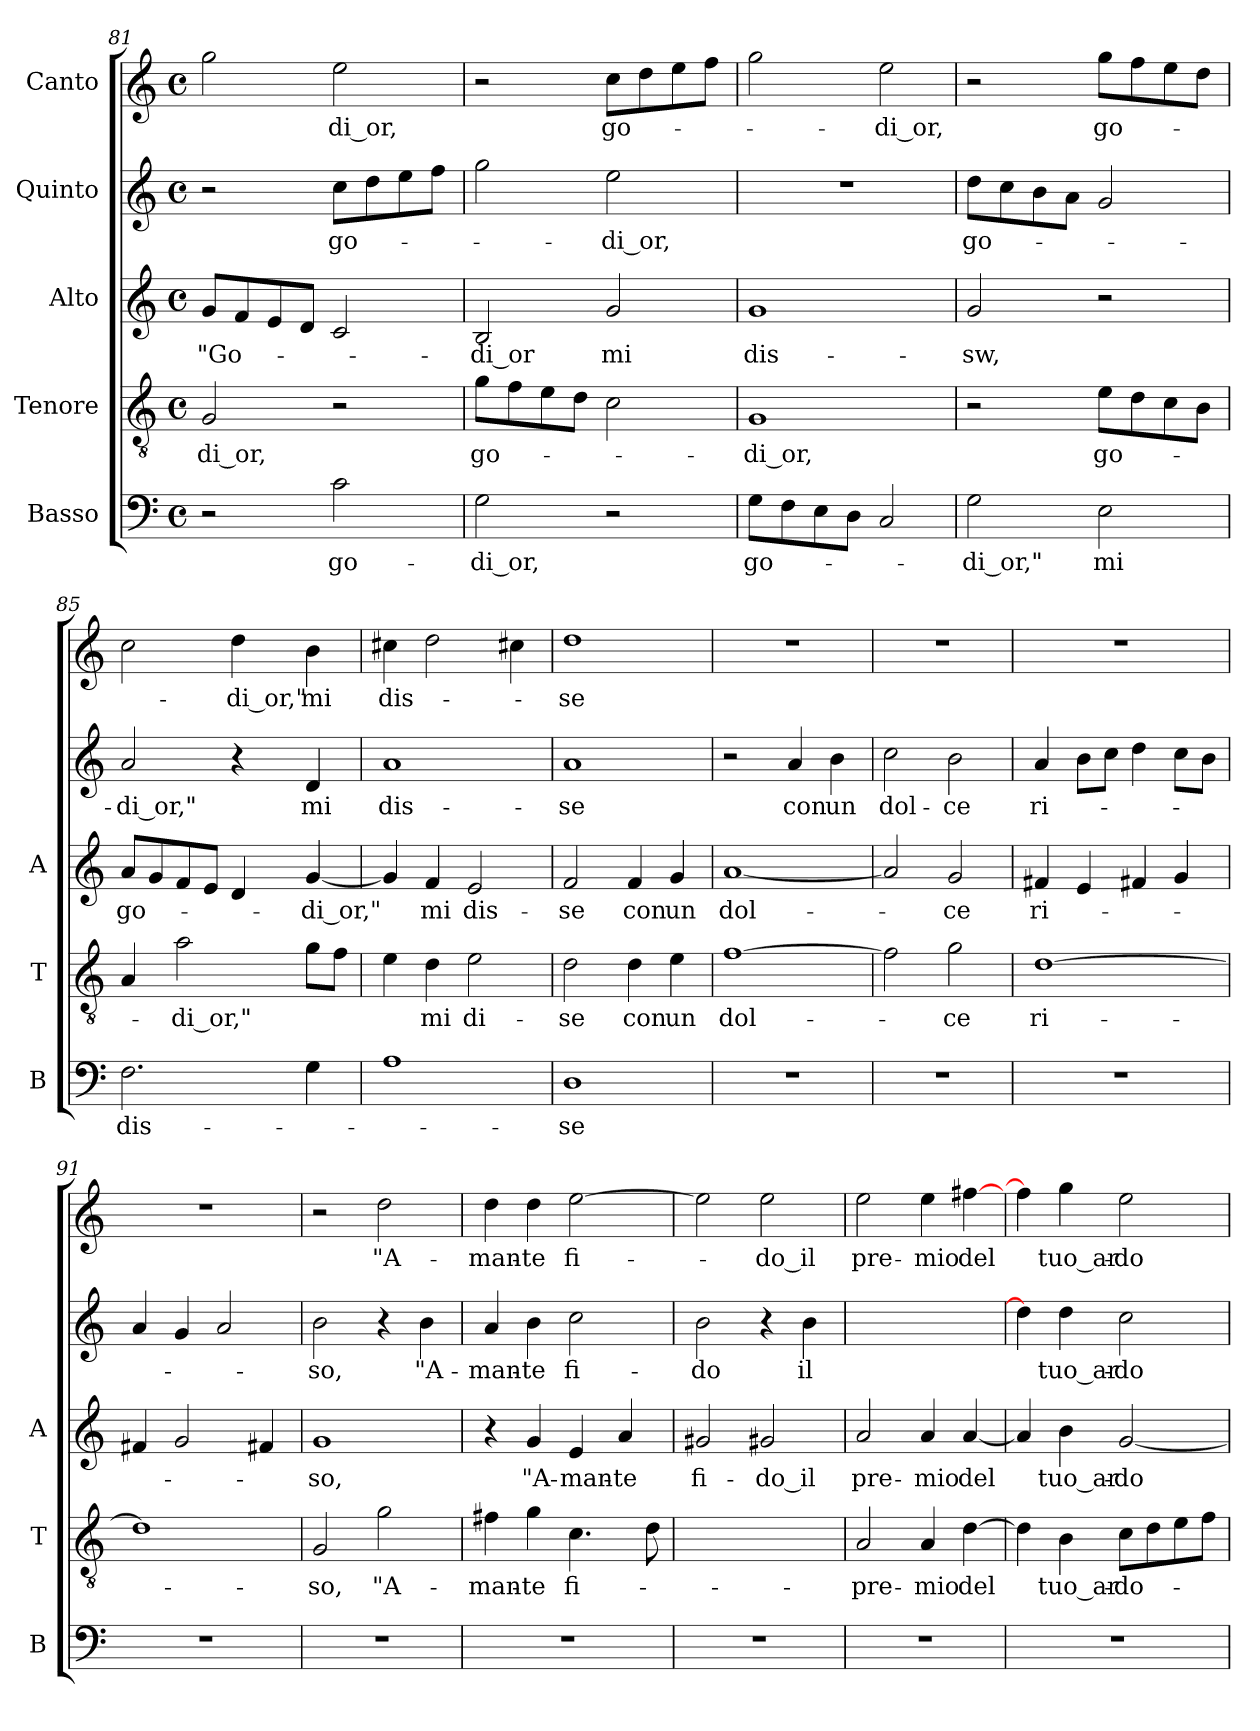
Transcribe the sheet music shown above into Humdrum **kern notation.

**kern	**text	**kern	**text	**kern	**text	**kern	**text	**kern	**text
*part5	*part5	*part4	*part4	*part3	*part3	*part2	*part2	*part1	*part1
*staff5	*staff5	*staff4	*staff4	*staff3	*staff3	*staff2	*staff2	*staff1	*staff1
*I"Basso	*	*I"Tenore	*	*I"Alto	*	*I"Quinto	*	*I"Canto	*
*I'B	*	*I'T	*	*I'A	*	*	*	*	*
*clefF4	*	*clefGv2	*	*clefG2	*	*clefG2	*	*clefG2	*
*k[]	*	*k[]	*	*k[]	*	*k[]	*	*k[]	*
*C:	*	*C:	*	*C:	*	*C:	*	*C:	*
*M4/4	*	*M4/4	*	*M4/4	*	*M4/4	*	*M4/4	*
*met(c)	*	*met(c)	*	*met(c)	*	*met(c)	*	*met(c)	*
=81	=81	=81	=81	=81	=81	=81	=81	=81	=81
2r	.	2G	-di_or,	8gL	"Go-	2r	.	2gg	.
.	.	.	.	8f	.	.	.	.	.
.	.	.	.	8e	.	.	.	.	.
.	.	.	.	8dJ	.	.	.	.	.
2c	go-	2r	.	2c	.	8ccL	go-	2ee	-di_or,
.	.	.	.	.	.	8dd	.	.	.
.	.	.	.	.	.	8ee	.	.	.
.	.	.	.	.	.	8ffJ	.	.	.
=82	=82	=82	=82	=82	=82	=82	=82	=82	=82
2G	-di_or,	8gL	go-	2B	-di_or	2gg	.	2r	.
.	.	8f	.	.	.	.	.	.	.
.	.	8e	.	.	.	.	.	.	.
.	.	8dJ	.	.	.	.	.	.	.
2r	.	2c	.	2g	-mi	2ee	-di_or,	8ccL	go-
.	.	.	.	.	.	.	.	8dd	.
.	.	.	.	.	.	.	.	8ee	.
.	.	.	.	.	.	.	.	8ffJ	.
=83	=83	=83	=83	=83	=83	=83	=83	=83	=83
8GL	go-	1G	-di_or,	1g	dis-	1r	.	2gg	.
8F	.	.	.	.	.	.	.	.	.
8E	.	.	.	.	.	.	.	.	.
8DJ	.	.	.	.	.	.	.	.	.
2C	.	.	.	.	.	.	.	2ee	-di_or,
=84	=84	=84	=84	=84	=84	=84	=84	=84	=84
2G	-di_or,"	2r	.	2g	-sw,	8ddL	go-	2r	.
.	.	.	.	.	.	8cc	.	.	.
.	.	.	.	.	.	8b	.	.	.
.	.	.	.	.	.	8aJ	.	.	.
2E	-mi	8eL	go-	2r	.	2g	.	8ggL	go-
.	.	8d	.	.	.	.	.	8ff	.
.	.	8c	.	.	.	.	.	8ee	.
.	.	8BJ	.	.	.	.	.	8ddJ	.
=85	=85	=85	=85	=85	=85	=85	=85	=85	=85
2.F	dis-	4A	.	8aL	go-	2a	-di_or,"	2cc	.
.	.	.	.	8g	.	.	.	.	.
.	.	2a	-di_or,"	8f	.	.	.	.	.
.	.	.	.	8eJ	.	.	.	.	.
.	.	.	.	4d	.	4r	.	4dd	-di_or,"
4G	.	8gL	.	[4g	-di_or,"	4d	-mi	4b	-mi
.	.	8fJ	.	.	.	.	.	.	.
=86	=86	=86	=86	=86	=86	=86	=86	=86	=86
1A	.	4e	.	4g]	.	1a	dis-	4cc#X	dis-
.	.	4d	-mi	4f	-mi	.	.	2dd	.
.	.	2e	di-	2e	dis-	.	.	.	.
.	.	.	.	.	.	.	.	4cc#X	.
=87	=87	=87	=87	=87	=87	=87	=87	=87	=87
1D	-se	2d	-se	2f	-se	1a	-se	1dd	-se
.	.	4d	-con	4f	-con	.	.	.	.
.	.	4e	-un	4g	-un	.	.	.	.
=88	=88	=88	=88	=88	=88	=88	=88	=88	=88
1r	.	[1f	dol-	[1a	dol-	2r	.	1r	.
.	.	.	.	.	.	4a	-con	.	.
.	.	.	.	.	.	4b	-un	.	.
=89	=89	=89	=89	=89	=89	=89	=89	=89	=89
1r	.	2f]	.	2a]	.	2cc	dol-	1r	.
.	.	2g	-ce	2g	-ce	2b	-ce	.	.
=90	=90	=90	=90	=90	=90	=90	=90	=90	=90
1r	.	[1d	ri-	4f#X	ri-	4a	ri-	1r	.
.	.	.	.	4e	.	8bL	.	.	.
.	.	.	.	.	.	8ccJ	.	.	.
.	.	.	.	4f#X	.	4dd	.	.	.
.	.	.	.	4g	.	8ccL	.	.	.
.	.	.	.	.	.	8bJ	.	.	.
=91	=91	=91	=91	=91	=91	=91	=91	=91	=91
1r	.	1d]	.	4f#X	.	4a	.	1r	.
.	.	.	.	2g	.	4g	.	.	.
.	.	.	.	.	.	2a	.	.	.
.	.	.	.	4f#X	.	.	.	.	.
=92	=92	=92	=92	=92	=92	=92	=92	=92	=92
1r	.	2G	-so,	1g	-so,	2b	-so,	2r	.
.	.	2g	"A-	.	.	4r	.	2dd	"A-
.	.	.	.	.	.	4b	"A-	.	.
=93	=93	=93	=93	=93	=93	=93	=93	=93	=93
1r	.	4f#X	man-	4r	.	4a	man-	4dd	man-
.	.	4g	-te	4g	"A-	4b	-te	4dd	-te
.	.	4.c	fi-	4e	man-	2cc	fi-	[2ee	fi-
.	.	.	.	4a	-te	.	.	.	.
.	.	8d	.	.	.	.	.	.	.
=94	=94	=94	=94	=94	=94	=94	=94	=94	=94
1r	.	1ryy	.	2g#X	fi-	2b	-do	2ee]	.
.	.	.	.	2g#X	-do_il	4r	.	2ee	-do_il
.	.	.	.	.	.	4b	-il	.	.
=95	=95	=95	=95	=95	=95	=95	=95	=95	=95
1r	.	2A	pre-	2a	pre-	1ryy	.	2ee	pre-
.	.	4A	-mio	4a	-mio	.	.	4ee	-mio
.	.	[4d	-del	[4a	-del	.	.	[4ff#X	-del
=96	=96	=96	=96	=96	=96	=96	=96	=96	=96
1r	.	4d]	.	4a]	.	4dd]	.	4ff]	.
.	.	4B	tuo_ar-	4b	tuo_ar-	4dd	tuo_ar-	4gg	tuo_ar-
.	.	8cL	do-	[2g	do-	2cc	do-	2ee	do-
.	.	8d	.	.	.	.	.	.	.
.	.	8e	.	.	.	.	.	.	.
.	.	8fJ	.	.	.	.	.	.	.
=	=	=	=	=	=	=	=	=	=
*-	*-	*-	*-	*-	*-	*-	*-	*-	*-
